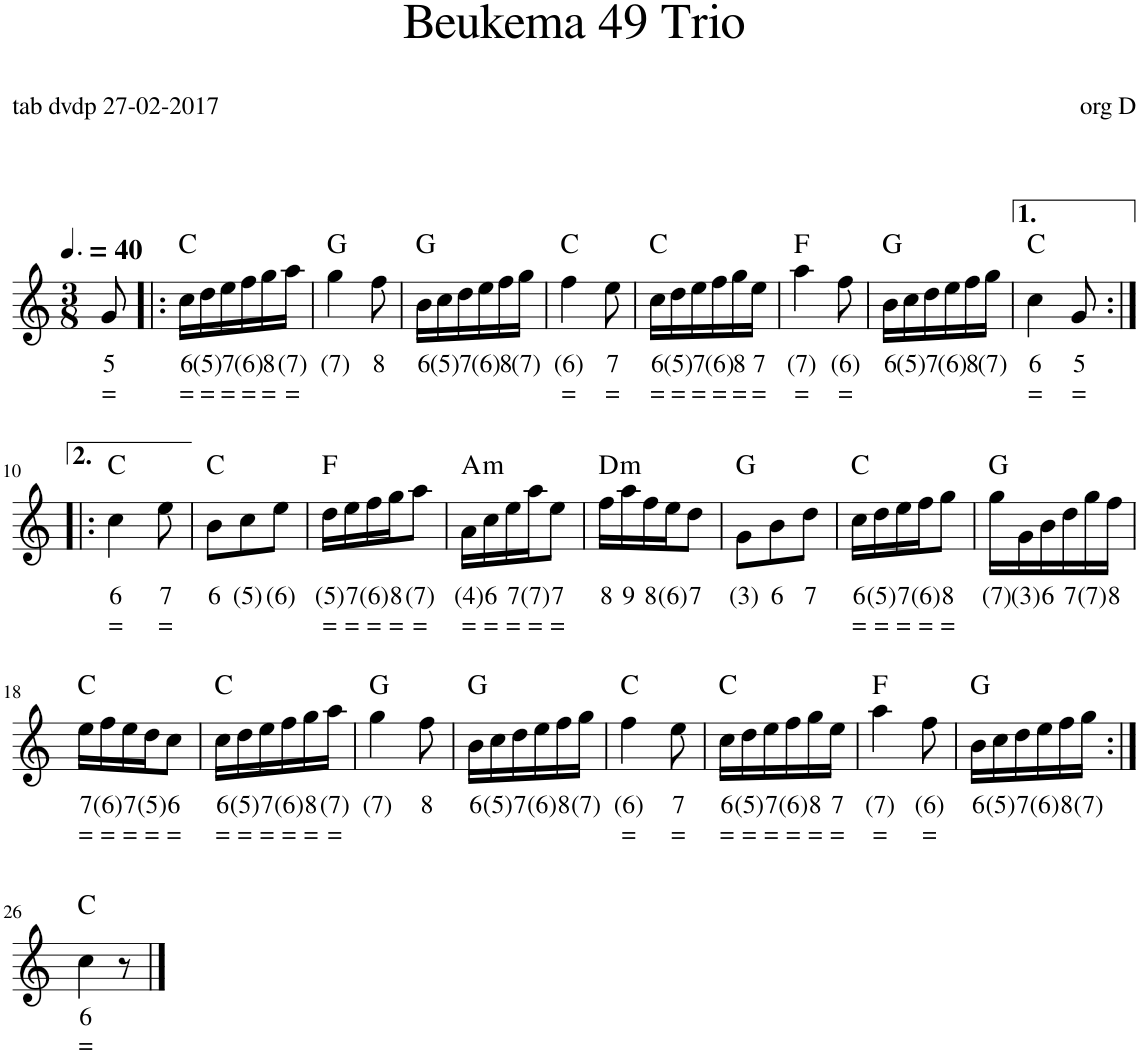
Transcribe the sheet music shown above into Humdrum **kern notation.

**kern	**text	**text	**harte
*part1	*part1	*part1	*part1
*staff1	*staff1	*staff1	*
*I"Stem	*	*	*
*I'Stm.	*	*	*
*clefG2	*	*	*
*k[]	*	*	*
*M3/8	*	*	*
*MM60	*	*	*
=1	=1	=1	=1
!	!LO:LY:b	!LO:LY:b	!
8g/	5	=	.
=2!|:	=2!|:	=2!|:	=2!|:
!	!LO:LY:b	!LO:LY:b	!
16cc\LL	6	=	C:maj
!	!LO:LY:b	!LO:LY:b	!
16dd\	(5)	=	.
!	!LO:LY:b	!LO:LY:b	!
16ee\	7	=	.
!	!LO:LY:b	!LO:LY:b	!
16ff\	(6)	=	.
!	!LO:LY:b	!LO:LY:b	!
16gg\	8	=	.
!	!LO:LY:b	!LO:LY:b	!
16aa\JJ	(7)	=	.
=3	=3	=3	=3
!	!LO:LY:b	!	!
4gg\	(7)	.	G:maj
!	!LO:LY:b	!	!
8ff\	8	.	.
=4	=4	=4	=4
!	!LO:LY:b	!	!
16b\LL	6	.	G:maj
!	!LO:LY:b	!	!
16cc\	(5)	.	.
!	!LO:LY:b	!	!
16dd\	7	.	.
!	!LO:LY:b	!	!
16ee\	(6)	.	.
!	!LO:LY:b	!	!
16ff\	8	.	.
!	!LO:LY:b	!	!
16gg\JJ	(7)	.	.
=5	=5	=5	=5
!	!LO:LY:b	!LO:LY:b	!
4ff\	(6)	=	C:maj
!	!LO:LY:b	!LO:LY:b	!
8ee\	7	=	.
=6	=6	=6	=6
!	!LO:LY:b	!LO:LY:b	!
16cc\LL	6	=	C:maj
!	!LO:LY:b	!LO:LY:b	!
16dd\	(5)	=	.
!	!LO:LY:b	!LO:LY:b	!
16ee\	7	=	.
!	!LO:LY:b	!LO:LY:b	!
16ff\	(6)	=	.
!	!LO:LY:b	!LO:LY:b	!
16gg\	8	=	.
!	!LO:LY:b	!LO:LY:b	!
16ee\JJ	7	=	.
=7	=7	=7	=7
!	!LO:LY:b	!LO:LY:b	!
4aa\	(7)	=	F:maj
!	!LO:LY:b	!LO:LY:b	!
8ff\	(6)	=	.
=8	=8	=8	=8
!	!LO:LY:b	!	!
16b\LL	6	.	G:maj
!	!LO:LY:b	!	!
16cc\	(5)	.	.
!	!LO:LY:b	!	!
16dd\	7	.	.
!	!LO:LY:b	!	!
16ee\	(6)	.	.
!	!LO:LY:b	!	!
16ff\	8	.	.
!	!LO:LY:b	!	!
16gg\JJ	(7)	.	.
=9	=9	=9	=9
!	!LO:LY:b	!LO:LY:b	!
4cc\	6	=	C:maj
!	!LO:LY:b	!LO:LY:b	!
8g/	5	=	.
!!LO:LB:g=z
=10:|!|:	=10:|!|:	=10:|!|:	=10:|!|:
!	!LO:LY:b	!LO:LY:b	!
4cc\	6	=	C:maj
!	!LO:LY:b	!LO:LY:b	!
8ee\	7	=	.
=11	=11	=11	=11
!	!LO:LY:b	!	!
8b\L	6	.	C:maj
!	!LO:LY:b	!	!
8cc\	(5)	.	.
!	!LO:LY:b	!	!
8ee\J	(6)	.	.
=12	=12	=12	=12
!	!LO:LY:b	!LO:LY:b	!
16dd\LL	(5)	=	F:maj
!	!LO:LY:b	!LO:LY:b	!
16ee\	7	=	.
!	!LO:LY:b	!LO:LY:b	!
16ff\	(6)	=	.
!	!LO:LY:b	!LO:LY:b	!
16gg\J	8	=	.
!	!LO:LY:b	!LO:LY:b	!
8aa\J	(7)	=	.
=13	=13	=13	=13
!	!LO:LY:b	!LO:LY:b	!LO:H:kt=m
16a\LL	(4)	=	A:min
!	!LO:LY:b	!LO:LY:b	!
16cc\	6	=	.
!	!LO:LY:b	!LO:LY:b	!
16ee\	7	=	.
!	!LO:LY:b	!LO:LY:b	!
16aa\J	(7)	=	.
!	!LO:LY:b	!LO:LY:b	!
8ee\J	7	=	.
=14	=14	=14	=14
!	!LO:LY:b	!	!LO:H:kt=m
16ff\LL	8	.	D:min
!	!LO:LY:b	!	!
16aa\	9	.	.
!	!LO:LY:b	!	!
16ff\	8	.	.
!	!LO:LY:b	!	!
16ee\J	(6)	.	.
!	!LO:LY:b	!	!
8dd\J	7	.	.
=15	=15	=15	=15
!	!LO:LY:b	!	!
8g\L	(3)	.	G:maj
!	!LO:LY:b	!	!
8b\	6	.	.
!	!LO:LY:b	!	!
8dd\J	7	.	.
=16	=16	=16	=16
!	!LO:LY:b	!LO:LY:b	!
16cc\LL	6	=	C:maj
!	!LO:LY:b	!LO:LY:b	!
16dd\	(5)	=	.
!	!LO:LY:b	!LO:LY:b	!
16ee\	7	=	.
!	!LO:LY:b	!LO:LY:b	!
16ff\J	(6)	=	.
!	!LO:LY:b	!LO:LY:b	!
8gg\J	8	=	.
=17	=17	=17	=17
!	!LO:LY:b	!	!
16gg\LL	(7)	.	G:maj
!	!LO:LY:b	!	!
16g\	(3)	.	.
!	!LO:LY:b	!	!
16b\	6	.	.
!	!LO:LY:b	!	!
16dd\	7	.	.
!	!LO:LY:b	!	!
16gg\	(7)	.	.
!	!LO:LY:b	!	!
16ff\JJ	8	.	.
!!LO:LB:g=z
=18	=18	=18	=18
!	!LO:LY:b	!LO:LY:b	!
16ee\LL	7	=	C:maj
!	!LO:LY:b	!LO:LY:b	!
16ff\	(6)	=	.
!	!LO:LY:b	!LO:LY:b	!
16ee\	7	=	.
!	!LO:LY:b	!LO:LY:b	!
16dd\J	(5)	=	.
!	!LO:LY:b	!LO:LY:b	!
8cc\J	6	=	.
=19	=19	=19	=19
!	!LO:LY:b	!LO:LY:b	!
16cc\LL	6	=	C:maj
!	!LO:LY:b	!LO:LY:b	!
16dd\	(5)	=	.
!	!LO:LY:b	!LO:LY:b	!
16ee\	7	=	.
!	!LO:LY:b	!LO:LY:b	!
16ff\	(6)	=	.
!	!LO:LY:b	!LO:LY:b	!
16gg\	8	=	.
!	!LO:LY:b	!LO:LY:b	!
16aa\JJ	(7)	=	.
=20	=20	=20	=20
!	!LO:LY:b	!	!
4gg\	(7)	.	G:maj
!	!LO:LY:b	!	!
8ff\	8	.	.
=21	=21	=21	=21
!	!LO:LY:b	!	!
16b\LL	6	.	G:maj
!	!LO:LY:b	!	!
16cc\	(5)	.	.
!	!LO:LY:b	!	!
16dd\	7	.	.
!	!LO:LY:b	!	!
16ee\	(6)	.	.
!	!LO:LY:b	!	!
16ff\	8	.	.
!	!LO:LY:b	!	!
16gg\JJ	(7)	.	.
=22	=22	=22	=22
!	!LO:LY:b	!LO:LY:b	!
4ff\	(6)	=	C:maj
!	!LO:LY:b	!LO:LY:b	!
8ee\	7	=	.
=23	=23	=23	=23
!	!LO:LY:b	!LO:LY:b	!
16cc\LL	6	=	C:maj
!	!LO:LY:b	!LO:LY:b	!
16dd\	(5)	=	.
!	!LO:LY:b	!LO:LY:b	!
16ee\	7	=	.
!	!LO:LY:b	!LO:LY:b	!
16ff\	(6)	=	.
!	!LO:LY:b	!LO:LY:b	!
16gg\	8	=	.
!	!LO:LY:b	!LO:LY:b	!
16ee\JJ	7	=	.
=24	=24	=24	=24
!	!LO:LY:b	!LO:LY:b	!
4aa\	(7)	=	F:maj
!	!LO:LY:b	!LO:LY:b	!
8ff\	(6)	=	.
=25	=25	=25	=25
!	!LO:LY:b	!	!
16b\LL	6	.	G:maj
!	!LO:LY:b	!	!
16cc\	(5)	.	.
!	!LO:LY:b	!	!
16dd\	7	.	.
!	!LO:LY:b	!	!
16ee\	(6)	.	.
!	!LO:LY:b	!	!
16ff\	8	.	.
!	!LO:LY:b	!	!
16gg\JJ	(7)	.	.
!!LO:LB:g=z
=26:|!	=26:|!	=26:|!	=26:|!
!	!LO:LY:b	!LO:LY:b	!
4cc\	6	=	C:maj
8r	.	.	.
==	==	==	==
*-	*-	*-	*-
